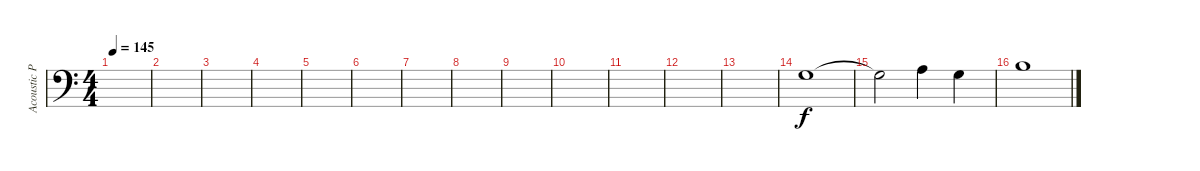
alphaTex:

\track ("Acoustic Piano (Staff 2)" "Acoustic P") {instrument acousticgrandpiano}
\staff {score}
\tuning (E4 B3 G3 D3 A2 E2 B1) {hide}
\ts (4 4)
\tempo 145
\clef f4
\ks c
|
|
|
|
|
|
|
|
|
|
|
|
|
0.3.1 |
0.3{t}.2 2.3.4 0.3.4 |
0.2.1
